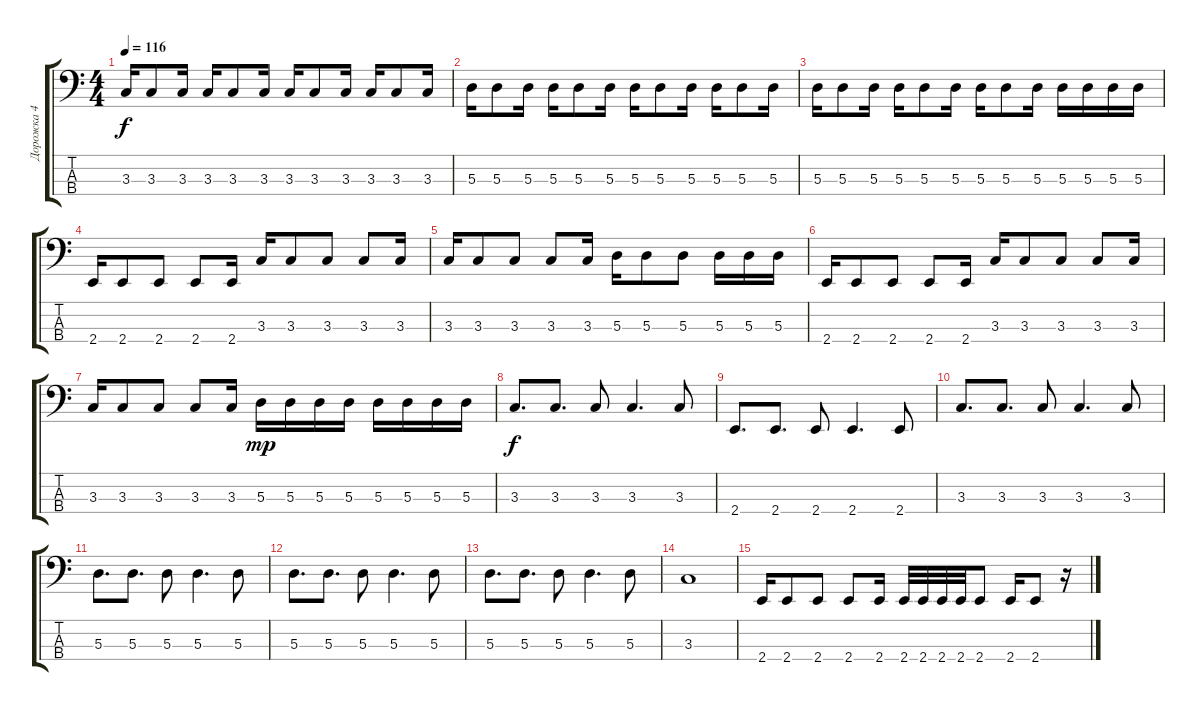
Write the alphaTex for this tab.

\track ("Дорожка 4" "Дорожка 4") {instrument electricbasspick}
\staff {score tabs}
\tuning (G2 D2 A1 D1) {hide}
\ts (4 4)
\tempo 116
\clef f4
\ks c
3.3.16{dy f} 3.3.8 3.3.16 3.3.16 3.3.8 3.3.16 3.3.16 3.3.8 3.3.16 3.3.16 3.3.8 3.3.16 |
5.3.16 5.3.8 5.3.16 5.3.16 5.3.8 5.3.16 5.3.16 5.3.8 5.3.16 5.3.16 5.3.8 5.3.16 |
5.3.16 5.3.8 5.3.16 5.3.16 5.3.8 5.3.16 5.3.16 5.3.8 5.3.16 5.3.16 5.3.16 5.3.16 5.3.16 |
2.4.16 2.4.8 2.4.8 2.4.8 2.4.16 3.3.16 3.3.8 3.3.8 3.3.8 3.3.16 |
3.3.16 3.3.8 3.3.8 3.3.8 3.3.16 5.3.16 5.3.8 5.3.8 5.3.16 5.3.16 5.3.16 |
2.4.16 2.4.8 2.4.8 2.4.8 2.4.16 3.3.16 3.3.8 3.3.8 3.3.8 3.3.16 |
3.3.16 3.3.8 3.3.8 3.3.8 3.3.16 5.3.16{dy mp} 5.3.16 5.3.16 5.3.16 5.3.16 5.3.16 5.3.16 5.3.16 |
3.3.8{d dy f} 3.3.8{d} 3.3.8 3.3.4{d} 3.3.8 |
2.4.8{d} 2.4.8{d} 2.4.8 2.4.4{d} 2.4.8 |
3.3.8{d} 3.3.8{d} 3.3.8 3.3.4{d} 3.3.8 |
5.3.8{d} 5.3.8{d} 5.3.8 5.3.4{d} 5.3.8 |
5.3.8{d} 5.3.8{d} 5.3.8 5.3.4{d} 5.3.8 |
5.3.8{d} 5.3.8{d} 5.3.8 5.3.4{d} 5.3.8 |
3.3.1 |
2.4.16 2.4.8 2.4.8 2.4.8 2.4.16 2.4.32 2.4.32 2.4.32 2.4.32 2.4.8 2.4.16 2.4.8 r.16
